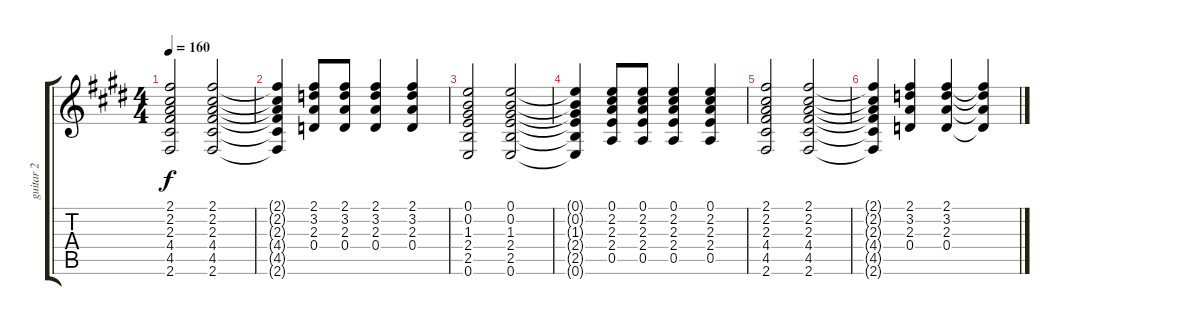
\track ("guitar 2" "guitar 2") {instrument distortionguitar}
\staff {score tabs}
\tuning (E4 B3 G3 D3 A2 E2) {hide}
\ts (4 4)
\tempo 160
\clef g2
\ks e
(2.1 2.2 2.3 4.4 4.5 2.6).2{dy f} (2.1 2.2 2.3 4.4 4.5 2.6).2 |
(2.1{t} 2.2{t} 2.3{t} 4.4{t} 4.5{t} 2.6{t}).4 (2.1 3.2 2.3 0.4).8 (2.1 3.2 2.3 0.4).8 (2.1 3.2 2.3 0.4).4 (2.1 3.2 2.3 0.4).4 |
(0.1 0.2 1.3 2.4 2.5 0.6).2 (0.1 0.2 1.3 2.4 2.5 0.6).2 |
(0.1{t} 0.2{t} 1.3{t} 2.4{t} 2.5{t} 0.6{t}).4 (0.1 2.2 2.3 2.4 0.5).8 (0.1 2.2 2.3 2.4 0.5).8 (0.1 2.2 2.3 2.4 0.5).4 (0.1 2.2 2.3 2.4 0.5).4 |
(2.1 2.2 2.3 4.4 4.5 2.6).2 (2.1 2.2 2.3 4.4 4.5 2.6).2 |
(2.1{t} 2.2{t} 2.3{t} 4.4{t} 4.5{t} 2.6{t}).4 (2.1 3.2 2.3 0.4).4 (2.1 3.2 2.3 0.4).4 (2.1{t} 3.2{t} 2.3{t} 0.4{t}).4
